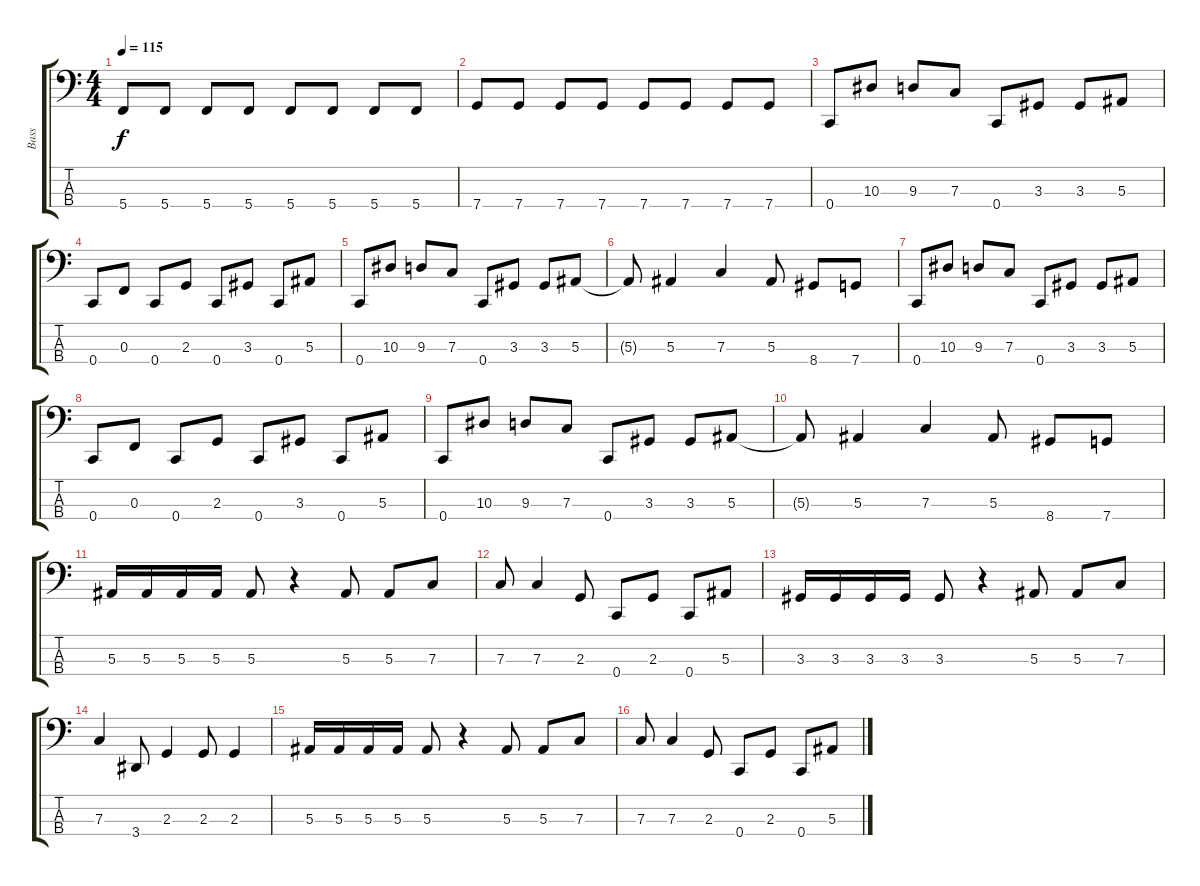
\track ("Bass" "Bass") {instrument electricbassfinger}
\staff {score tabs}
\tuning (Eb2 Bb1 F1 C1) {hide}
\ts (4 4)
\tempo 115
\clef f4
\ks c
5.4.8{dy f} 5.4.8 5.4.8 5.4.8 5.4.8 5.4.8 5.4.8 5.4.8 |
7.4.8 7.4.8 7.4.8 7.4.8 7.4.8 7.4.8 7.4.8 7.4.8 |
0.4.8 10.3.8 9.3.8 7.3.8 0.4.8 3.3.8 3.3.8 5.3.8 |
0.4.8 0.3.8 0.4.8 2.3.8 0.4.8 3.3.8 0.4.8 5.3.8 |
0.4.8 10.3.8 9.3.8 7.3.8 0.4.8 3.3.8 3.3.8 5.3.8 |
5.3{t}.8 5.3.4 7.3.4 5.3.8 8.4.8 7.4.8 |
0.4.8 10.3.8 9.3.8 7.3.8 0.4.8 3.3.8 3.3.8 5.3.8 |
0.4.8 0.3.8 0.4.8 2.3.8 0.4.8 3.3.8 0.4.8 5.3.8 |
0.4.8 10.3.8 9.3.8 7.3.8 0.4.8 3.3.8 3.3.8 5.3.8 |
5.3{t}.8 5.3.4 7.3.4 5.3.8 8.4.8 7.4.8 |
5.3.16 5.3.16 5.3.16 5.3.16 5.3.8 r.4 5.3.8 5.3.8 7.3.8 |
7.3.8 7.3.4 2.3.8 0.4.8 2.3.8 0.4.8 5.3.8 |
3.3.16 3.3.16 3.3.16 3.3.16 3.3.8 r.4 5.3.8 5.3.8 7.3.8 |
7.3.4 3.4.8 2.3.4 2.3.8 2.3.4 |
5.3.16 5.3.16 5.3.16 5.3.16 5.3.8 r.4 5.3.8 5.3.8 7.3.8 |
7.3.8 7.3.4 2.3.8 0.4.8 2.3.8 0.4.8 5.3.8
